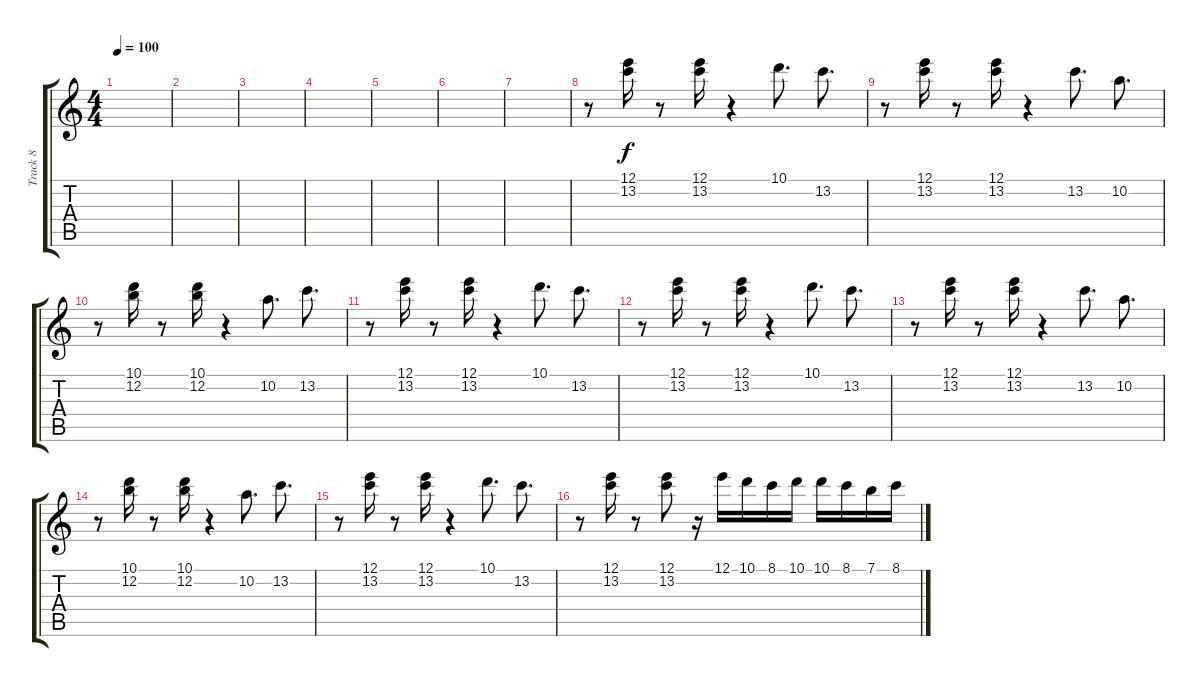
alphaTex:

\track ("Track 8" "Track 8") {instrument electricguitarjazz}
\staff {score tabs}
\tuning (E4 B3 G3 D3 A2 E2) {hide}
\ts (4 4)
\tempo 100
\clef g2
\ks c
|
|
|
|
|
|
|
r.8 (12.1 13.2).16 r.8 (12.1 13.2).16 r.4 10.1.8{d} 13.2.8{d} |
r.8 (12.1 13.2).16 r.8 (12.1 13.2).16 r.4 13.2.8{d} 10.2.8{d} |
r.8 (10.1 12.2).16 r.8 (10.1 12.2).16 r.4 10.2.8{d} 13.2.8{d} |
r.8 (12.1 13.2).16 r.8 (12.1 13.2).16 r.4 10.1.8{d} 13.2.8{d} |
r.8 (12.1 13.2).16 r.8 (12.1 13.2).16 r.4 10.1.8{d} 13.2.8{d} |
r.8 (12.1 13.2).16 r.8 (12.1 13.2).16 r.4 13.2.8{d} 10.2.8{d} |
r.8 (10.1 12.2).16 r.8 (10.1 12.2).16 r.4 10.2.8{d} 13.2.8{d} |
r.8 (12.1 13.2).16 r.8 (12.1 13.2).16 r.4 10.1.8{d} 13.2.8{d} |
r.8 (12.1 13.2).16 r.8 (12.1 13.2).8 r.16 12.1.16 10.1.16 8.1.16 10.1.16 10.1.16 8.1.16 7.1.16 8.1.16
